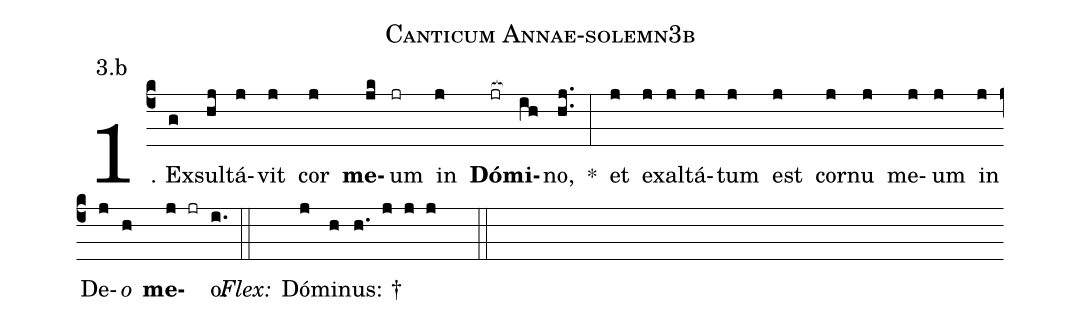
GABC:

name: Canticum Annae-solemn3b;
annotation: 3.b;
%%
(c4)1. Ex(g)sul(hj)tá(j)vit(j) cor(j) <b>me</b>(jk)um(jr) in(j) <b>Dó</b>(jr[ocb:1{])<b>mi</b>(ih[ocb:0}])no,(hj..) *(:) et(j) ex(j)al(j)tá(j)tum(j) est(j) cor(j)nu(j) me(j)um(j) in(j) De(j)<i>o</i>(h) <b>me</b>(j jr)o.(i.) (::)
<i>Flex:</i>()  Dó(j)mi(h)nus: †(h. j j j  ::)
